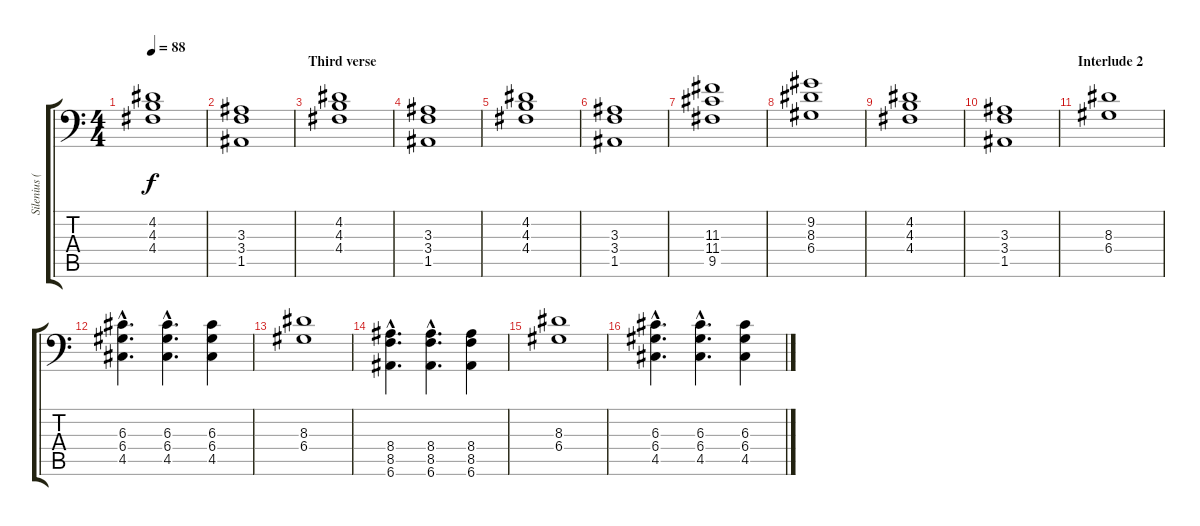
\track ("Silenius (KeybLow)" "Silenius (") {instrument contrabass}
\staff {score tabs}
\tuning (E3 B2 G2 D2 A1 E1) {hide}
\ts (4 4)
\tempo 88
\clef f4
\ks c
(4.2 4.3 4.4).1{dy f} |
(3.3 3.4 1.5).1 |
\section ("" "Third verse")
(4.2 4.3 4.4).1 |
(3.3 3.4 1.5).1 |
(4.2 4.3 4.4).1 |
(3.3 3.4 1.5).1 |
(11.3 11.4 9.5).1 |
(9.2 8.3 6.4).1 |
(4.2 4.3 4.4).1 |
(3.3 3.4 1.5).1 |
\section ("" "Interlude 2")
(8.3 6.4).1 |
(6.3{hac} 6.4{hac} 4.5{hac}).4{d} (6.3{hac} 6.4{hac} 4.5{hac}).4{d} (6.3 6.4 4.5).4 |
(8.3 6.4).1 |
(8.4{hac} 8.5{hac} 6.6{hac}).4{d} (8.4{hac} 8.5{hac} 6.6{hac}).4{d} (8.4 8.5 6.6).4 |
(8.3 6.4).1 |
(6.3{hac} 6.4{hac} 4.5{hac}).4{d} (6.3{hac} 6.4{hac} 4.5{hac}).4{d} (6.3 6.4 4.5).4
